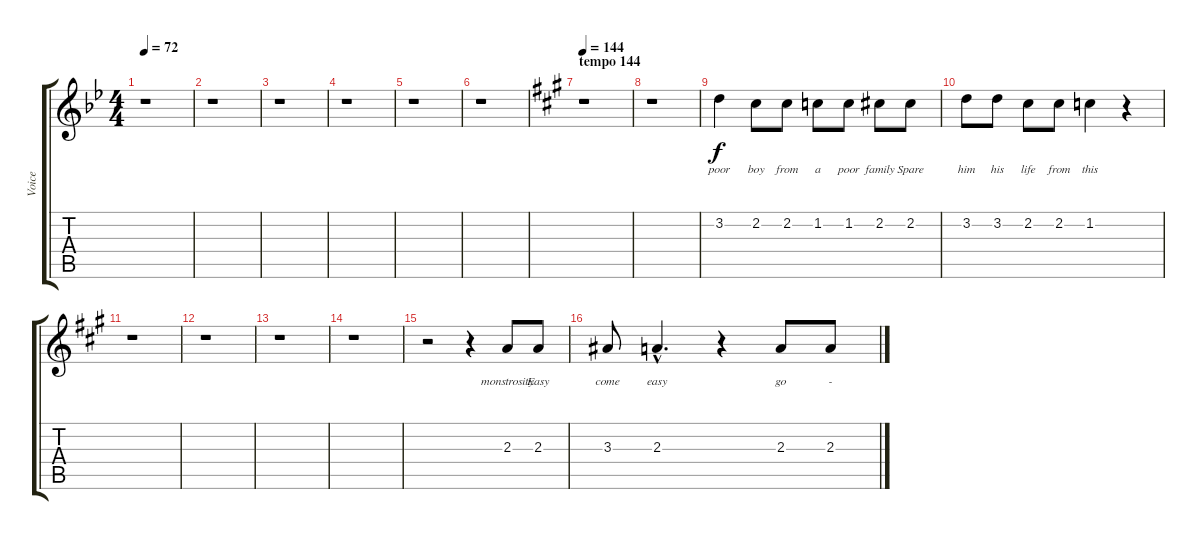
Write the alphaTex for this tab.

\track ("Voice" "Voice") {instrument flute}
\staff {score tabs}
\tuning (E5 B4 G4 D4 A3 E3) {hide}
\ts (4 4)
\tempo 72
\clef g2
\ks bb
r.1{dy f} |
r.1 |
r.1 |
r.1 |
r.1 |
r.1 |
\section ("" "tempo 144")
\tempo 144
\ks a
r.1 |
r.1 |
3.2.4{lyrics (0 "poor") lyrics (1 "") lyrics (2 "") lyrics (3 "") lyrics (4 "")} 2.2.8{lyrics (0 "boy") lyrics (1 "") lyrics (2 "") lyrics (3 "") lyrics (4 "")} 2.2.8{lyrics (0 "from") lyrics (1 "") lyrics (2 "") lyrics (3 "") lyrics (4 "")} 1.2.8{lyrics (0 "a") lyrics (1 "") lyrics (2 "") lyrics (3 "") lyrics (4 "")} 1.2.8{lyrics (0 "poor") lyrics (1 "") lyrics (2 "") lyrics (3 "") lyrics (4 "")} 2.2.8{lyrics (0 "family") lyrics (1 "") lyrics (2 "") lyrics (3 "") lyrics (4 "")} 2.2.8{lyrics (0 "Spare") lyrics (1 "") lyrics (2 "") lyrics (3 "") lyrics (4 "")} |
3.2.8{lyrics (0 "him") lyrics (1 "") lyrics (2 "") lyrics (3 "") lyrics (4 "")} 3.2.8{lyrics (0 "his") lyrics (1 "") lyrics (2 "") lyrics (3 "") lyrics (4 "")} 2.2.8{lyrics (0 "life") lyrics (1 "") lyrics (2 "") lyrics (3 "") lyrics (4 "")} 2.2.8{lyrics (0 "from") lyrics (1 "") lyrics (2 "") lyrics (3 "") lyrics (4 "")} 1.2.4{lyrics (0 "this") lyrics (1 "") lyrics (2 "") lyrics (3 "") lyrics (4 "")} r.4 |
r.1 |
r.1 |
r.1 |
r.1 |
r.2 r.4 2.3.8{lyrics (0 "monstrosity") lyrics (1 "") lyrics (2 "") lyrics (3 "") lyrics (4 "")} 2.3.8{lyrics (0 "Easy") lyrics (1 "") lyrics (2 "") lyrics (3 "") lyrics (4 "")} |
3.3.8{lyrics (0 "come") lyrics (1 "") lyrics (2 "") lyrics (3 "") lyrics (4 "")} 2.3{hac}.4{d lyrics (0 "easy") lyrics (1 "") lyrics (2 "") lyrics (3 "") lyrics (4 "")} r.4 2.3.8{lyrics (0 "go") lyrics (1 "") lyrics (2 "") lyrics (3 "") lyrics (4 "")} 2.3.8{lyrics (0 "-") lyrics (1 "") lyrics (2 "") lyrics (3 "") lyrics (4 "")}
